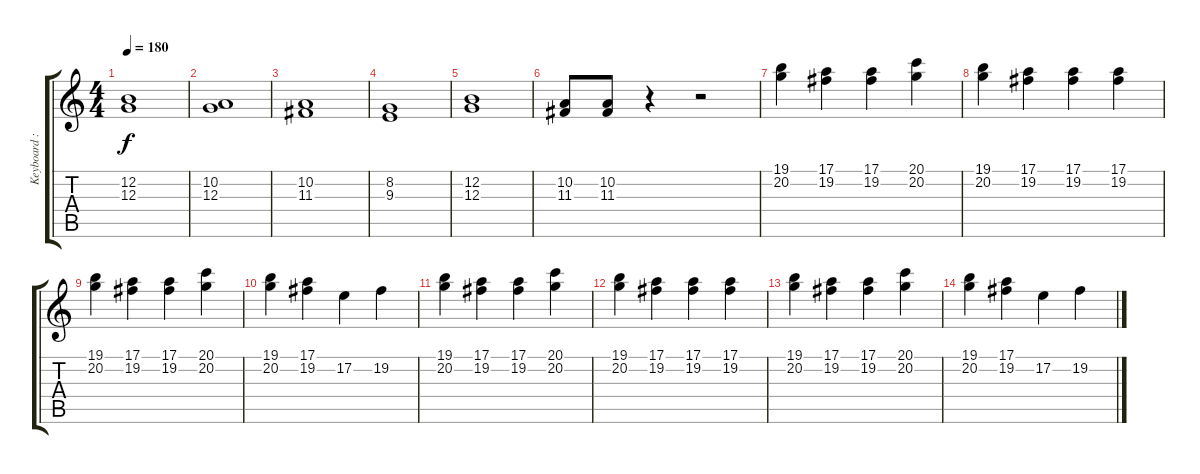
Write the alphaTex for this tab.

\track ("Keyboard : Kotobuki Tsumugi" "Keyboard :") {instrument lead2sawtooth}
\staff {score tabs}
\tuning (E4 B3 G3 D3 A2 E2) {hide}
\ts (4 4)
\tempo 180
\clef g2
\ks c
(12.2 12.3).1{dy f} |
(10.2 12.3).1 |
(10.2 11.3).1 |
(8.2 9.3).1 |
(12.2 12.3).1 |
(10.2 11.3).8 (10.2 11.3).8 r.4 r.2 |
(19.1 20.2).4 (17.1 19.2).4 (17.1 19.2).4 (20.1 20.2).4 |
(19.1 20.2).4 (17.1 19.2).4 (17.1 19.2).4 (17.1 19.2).4 |
(19.1 20.2).4 (17.1 19.2).4 (17.1 19.2).4 (20.1 20.2).4 |
(19.1 20.2).4 (17.1 19.2).4 17.2.4 19.2.4 |
(19.1 20.2).4 (17.1 19.2).4 (17.1 19.2).4 (20.1 20.2).4 |
(19.1 20.2).4 (17.1 19.2).4 (17.1 19.2).4 (17.1 19.2).4 |
(19.1 20.2).4 (17.1 19.2).4 (17.1 19.2).4 (20.1 20.2).4 |
(19.1 20.2).4 (17.1 19.2).4 17.2.4 19.2.4
